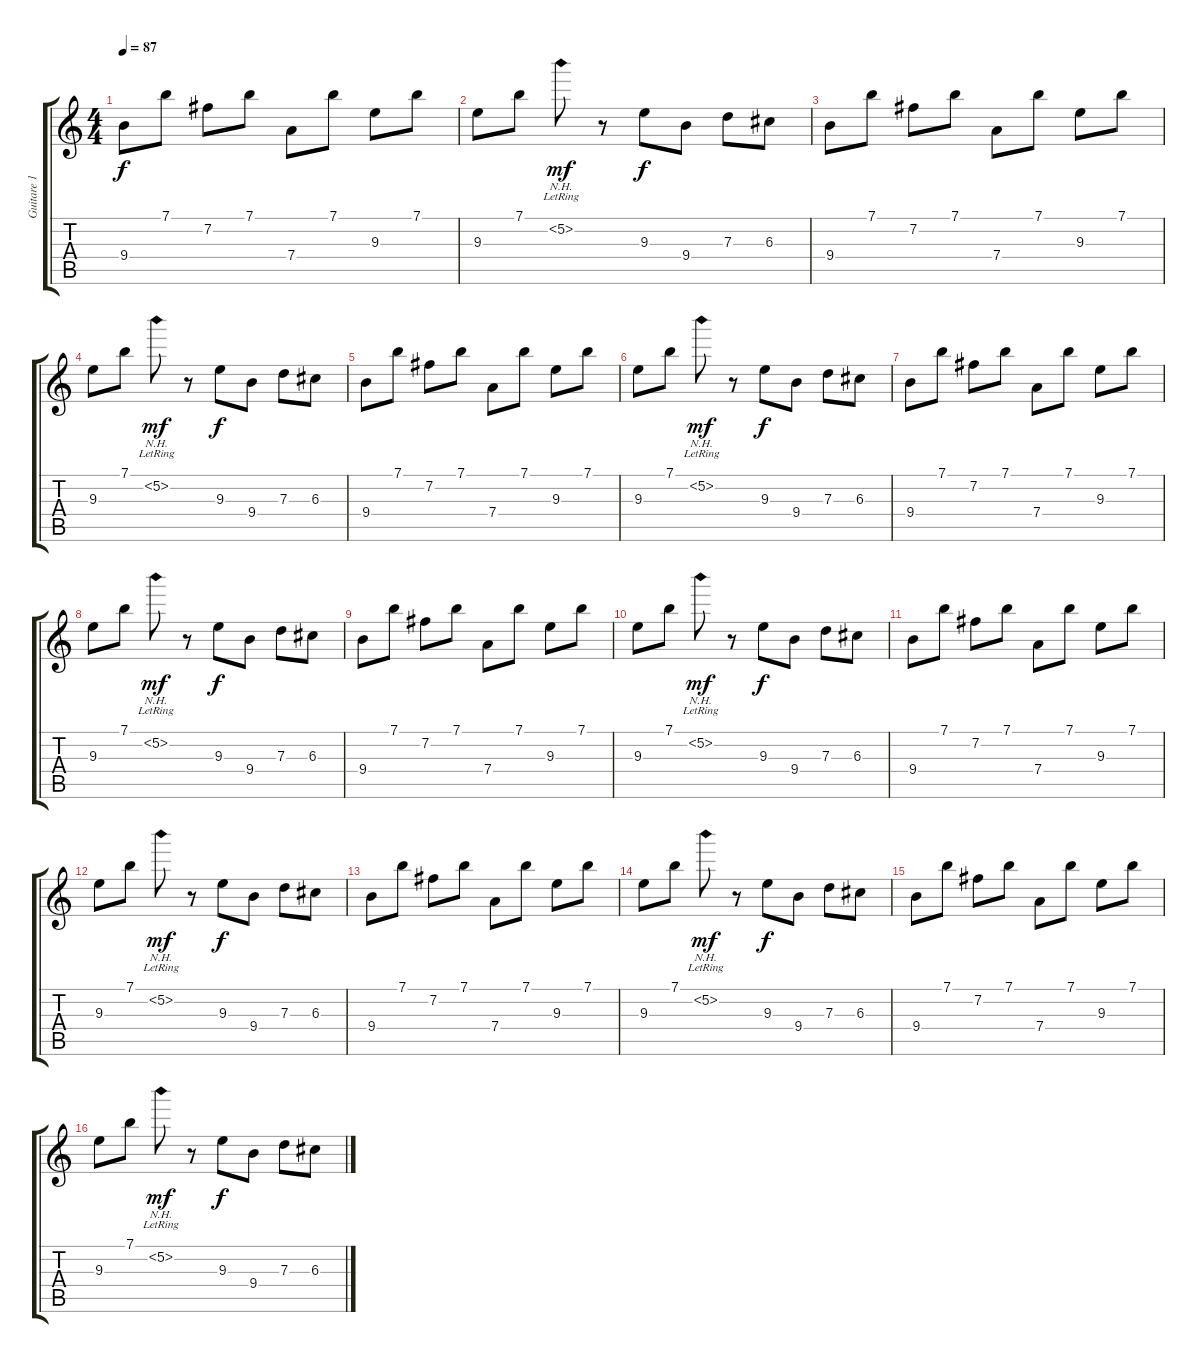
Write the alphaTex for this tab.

\track ("Guitare 1 (mélodie)" "Guitare 1 ") {instrument acousticguitarnylon}
\staff {score tabs}
\tuning (E4 B3 G3 D3 A2 E2) {hide}
\ts (4 4)
\tempo 87
\clef g2
\ks c
9.4.8{dy f instrument acousticguitarnylon} 7.1.8 7.2.8 7.1.8 7.4.8 7.1.8 9.3.8 7.1.8 |
9.3.8 7.1.8 5.2{nh lr}.8{dy mf} r.8 9.3.8{dy f} 9.4.8 7.3.8 6.3.8 |
9.4.8 7.1.8 7.2.8 7.1.8 7.4.8 7.1.8 9.3.8 7.1.8 |
9.3.8 7.1.8 5.2{nh lr}.8{dy mf} r.8 9.3.8{dy f} 9.4.8 7.3.8 6.3.8 |
9.4.8 7.1.8 7.2.8 7.1.8 7.4.8 7.1.8 9.3.8 7.1.8 |
9.3.8 7.1.8 5.2{nh lr}.8{dy mf} r.8 9.3.8{dy f} 9.4.8 7.3.8 6.3.8 |
9.4.8 7.1.8 7.2.8 7.1.8 7.4.8 7.1.8 9.3.8 7.1.8 |
9.3.8 7.1.8 5.2{nh lr}.8{dy mf} r.8 9.3.8{dy f} 9.4.8 7.3.8 6.3.8 |
9.4.8 7.1.8 7.2.8 7.1.8 7.4.8 7.1.8 9.3.8 7.1.8 |
9.3.8 7.1.8 5.2{nh lr}.8{dy mf} r.8 9.3.8{dy f} 9.4.8 7.3.8 6.3.8 |
9.4.8 7.1.8 7.2.8 7.1.8 7.4.8 7.1.8 9.3.8 7.1.8 |
9.3.8 7.1.8 5.2{nh lr}.8{dy mf} r.8 9.3.8{dy f} 9.4.8 7.3.8 6.3.8 |
9.4.8 7.1.8 7.2.8 7.1.8 7.4.8 7.1.8 9.3.8 7.1.8 |
9.3.8 7.1.8 5.2{nh lr}.8{dy mf} r.8 9.3.8{dy f} 9.4.8 7.3.8 6.3.8 |
9.4.8 7.1.8 7.2.8 7.1.8 7.4.8 7.1.8 9.3.8 7.1.8 |
9.3.8 7.1.8 5.2{nh lr}.8{dy mf} r.8 9.3.8{dy f} 9.4.8 7.3.8 6.3.8
